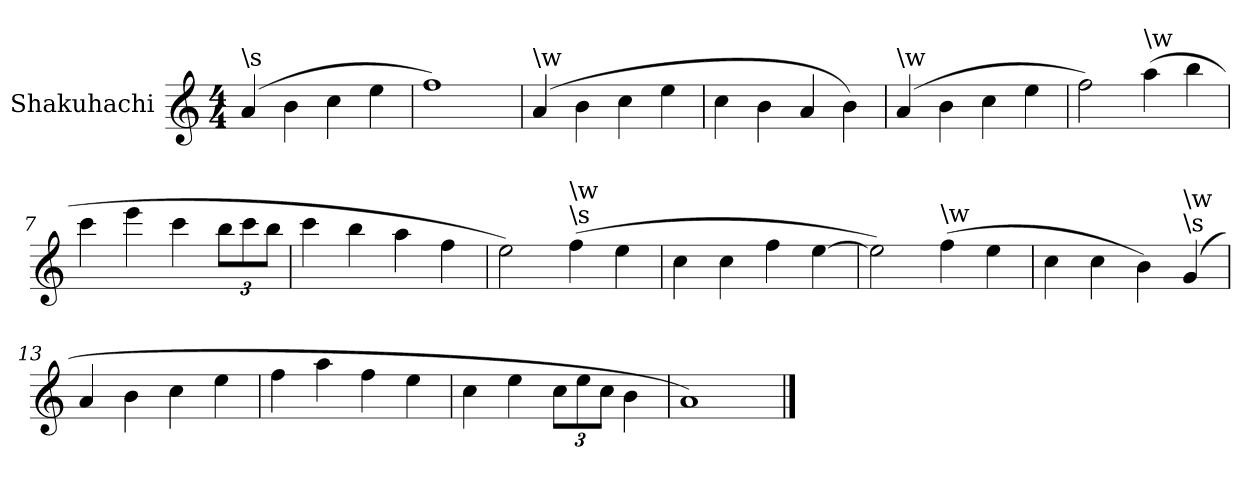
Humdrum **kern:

**kern
*part1
*staff1
*I"Shakuhachi
*I'Shak.
*clefG2
*k[]
*M4/4
=1
!LO:TX:t=\s
(4a/
4b\
4cc\
4ee\
=2
1ff)
=3
!LO:TX:t=\w
(4a/
4b\
4cc\
4ee\
=4
4cc\
4b\
4a/
4b\)
=5
!LO:TX:t=\n
!LO:TX:a:t=\w
(4a/
4b\
4cc\
4ee\
=6
2ff\)
!LO:TX:a:t=\w
(4aa\
4bb\
!!LO:LB:g=z
=7
4ccc\
4eee\
4ccc\
*Xbrackettup
12bb\L
12ccc\
12bb\J
=8
4ccc\
4bb\
4aa\
4ff\
=9
2ee\)
!LO:TX:a:t=\s
!LO:TX:a:t=\w
(4ff\
4ee\
=10
4cc\
4cc\
4ff\
[4ee\
=11
2ee\])
!LO:TX:a:t=\w
(4ff\
4ee\
=12
4cc\
4cc\
4b\)
!LO:TX:t=\s
!LO:TX:a:t=\w
(4g/
!!LO:LB:g=z
=13
4a/
4b\
4cc\
4ee\
=14
4ff\
4aa\
4ff\
4ee\
=15
4cc\
4ee\
12cc\L
12ee\
12cc\J
4b\
=16
1a)
==
*-
